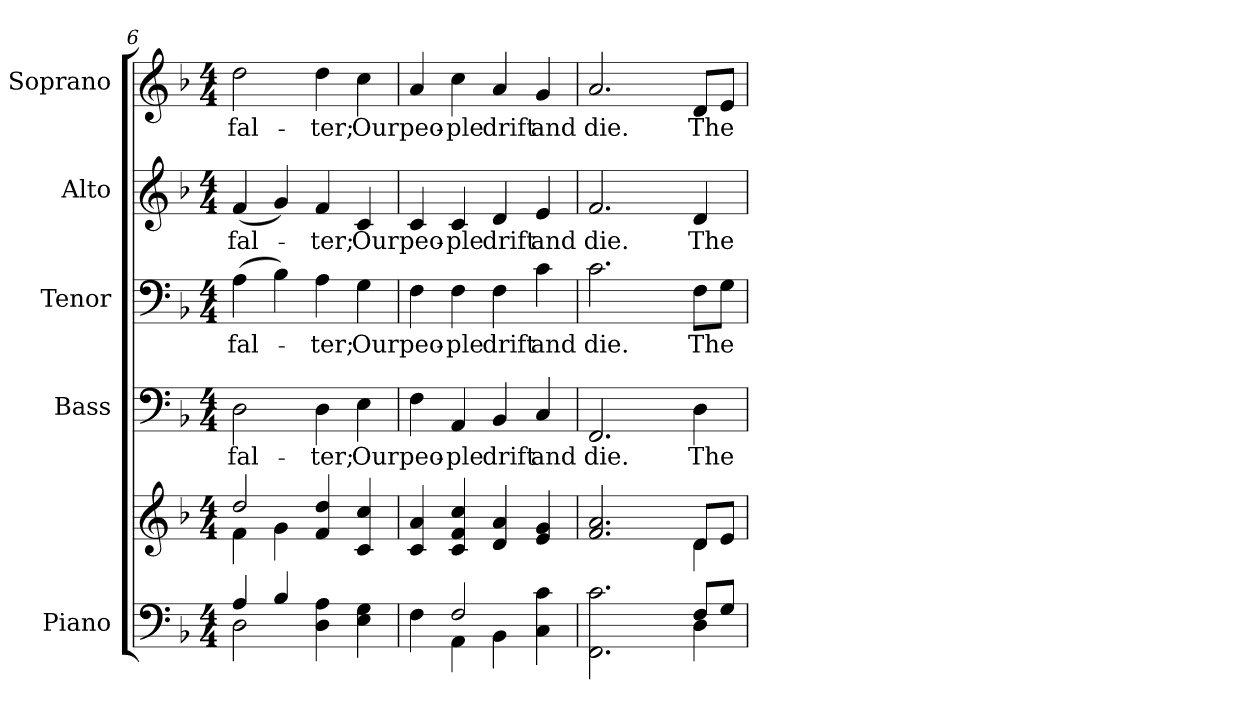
**kern	**kern	**kern	**text	**kern	**text	**kern	**text	**kern	**text
*part5	*part5	*part4	*part4	*part3	*part3	*part2	*part2	*part1	*part1
*staff6	*staff5	*staff4	*staff4	*staff3	*staff3	*staff2	*staff2	*staff1	*staff1
*I"Piano	*	*I"Bass	*	*I"Tenor	*	*I"Alto	*	*I"Soprano	*
*I'Pno.	*	*I'B.	*	*I'T.	*	*I'A.	*	*I'S.	*
*clefF4	*clefG2	*clefF4	*	*clefF4	*	*clefG2	*	*clefG2	*
*k[b-]	*k[b-]	*k[b-]	*	*k[b-]	*	*k[b-]	*	*k[b-]	*
*F:	*F:	*F:	*	*F:	*	*F:	*	*F:	*
*M4/4	*M4/4	*M4/4	*	*M4/4	*	*M4/4	*	*M4/4	*
=6	=6	=6	=6	=6	=6	=6	=6	=6	=6
*^	*^	*	*	*	*	*	*	*	*
!	!	!	!	!	!LO:LY:b:color=#000000	!	!	!	!	!	!
!	!	!	!	!	!	!	!LO:LY:b:color=#000000	!	!	!	!
!	!	!	!	!	!	!	!	!	!LO:LY:b:color=#000000	!	!
!	!	!	!	!	!	!	!	!	!	!	!LO:LY:b:color=#000000
4Ai/	2Di\	2ddi/	4fi\	2Di\	fal-	(4Ai\	fal-	(4fi/	fal-	2ddi\	fal-
4B-i/	.	.	4gi\	.	.	4B-i\)	.	4gi/)	.	.	.
!	!	!	!	!	!LO:LY:b:color=#000000	!	!	!	!	!	!
!	!	!	!	!	!	!	!LO:LY:b:color=#000000	!	!	!	!
!	!	!	!	!	!	!	!	!	!LO:LY:b:color=#000000	!	!
!	!	!	!	!	!	!	!	!	!	!	!LO:LY:b:color=#000000
4Di\ 4Ai	2ryy	4fi/ 4ddi	2ryy	4Di\	-ter;	4Ai\	-ter;	4fi/	-ter;	4ddi\	-ter;
!	!	!	!	!	!LO:LY:b:color=#000000	!	!	!	!	!	!
!	!	!	!	!	!	!	!LO:LY:b:color=#000000	!	!	!	!
!	!	!	!	!	!	!	!	!	!LO:LY:b:color=#000000	!	!
!	!	!	!	!	!	!	!	!	!	!	!LO:LY:b:color=#000000
4Ei\ 4Gi	.	4ci/ 4cci	.	4Ei\	Our	4Gi\	Our	4ci/	Our	4cci\	Our
*	*	*v	*v	*	*	*	*	*	*	*	*
=7	=7	=7	=7	=7	=7	=7	=7	=7	=7	=7
!	!	!	!	!LO:LY:b:color=#000000	!	!	!	!	!	!
!	!	!	!	!	!	!LO:LY:b:color=#000000	!	!	!	!
!	!	!	!	!	!	!	!	!LO:LY:b:color=#000000	!	!
!	!	!	!	!	!	!	!	!	!	!LO:LY:b:color=#000000
4Fi\	4ryy	4ci/ 4ai	4Fi\	peo-	4Fi\	peo-	4ci/	peo-	4ai/	peo-
!	!	!	!	!LO:LY:b:color=#000000	!	!	!	!	!	!
!	!	!	!	!	!	!LO:LY:b:color=#000000	!	!	!	!
!	!	!	!	!	!	!	!	!LO:LY:b:color=#000000	!	!
!	!	!	!	!	!	!	!	!	!	!LO:LY:b:color=#000000
2Fi/	4AAi\	4ci/ 4fi 4cci	4AAi/	-ple	4Fi\	-ple	4ci/	-ple	4cci\	-ple
!	!	!	!	!LO:LY:b:color=#000000	!	!	!	!	!	!
!	!	!	!	!	!	!LO:LY:b:color=#000000	!	!	!	!
!	!	!	!	!	!	!	!	!LO:LY:b:color=#000000	!	!
!	!	!	!	!	!	!	!	!	!	!LO:LY:b:color=#000000
.	4BB-i\	4di/ 4ai	4BB-i/	drift	4Fi\	drift	4di/	drift	4ai/	drift
!	!	!	!	!LO:LY:b:color=#000000	!	!	!	!	!	!
!	!	!	!	!	!	!LO:LY:b:color=#000000	!	!	!	!
!	!	!	!	!	!	!	!	!LO:LY:b:color=#000000	!	!
!	!	!	!	!	!	!	!	!	!	!LO:LY:b:color=#000000
4Ci\ 4ci	4ryy	4ei/ 4gi	4Ci/	and	4ci\	and	4ei/	and	4gi/	and
=8	=8	=8	=8	=8	=8	=8	=8	=8	=8	=8
*	*	*^	*	*	*	*	*	*	*	*
!	!	!	!	!	!LO:LY:b:color=#000000	!	!	!	!	!	!
!	!	!	!	!	!	!	!LO:LY:b:color=#000000	!	!	!	!
!	!	!	!	!	!	!	!	!	!LO:LY:b:color=#000000	!	!
!	!	!	!	!	!	!	!	!	!	!	!LO:LY:b:color=#000000
2.FFi\ 2.ci	2ryy	2.fi/ 2.ai	2ryy	2.FFi/	die.	2.ci\	die.	2.fi/	die.	2.ai/	die.
.	4ryy	.	4ryy	.	.	.	.	.	.	.	.
!	!	!	!	!	!LO:LY:b:color=#000000	!	!	!	!	!	!
!	!	!	!	!	!	!	!LO:LY:b:color=#000000	!	!	!	!
!	!	!	!	!	!	!	!	!	!LO:LY:b:color=#000000	!	!
!	!	!	!	!	!	!	!	!	!	!	!LO:LY:b:color=#000000
8Fi/L	4Di\	8di/L	4di\	4Di\	The	8Fi\L	The	4di/	The	8di/L	The
8Gi/J	.	8ei/J	.	.	.	8Gi\J	.	.	.	8ei/J	.
*v	*v	*	*	*	*	*	*	*	*	*	*
*	*v	*v	*	*	*	*	*	*	*	*
=	=	=	=	=	=	=	=	=	=
*-	*-	*-	*-	*-	*-	*-	*-	*-	*-
